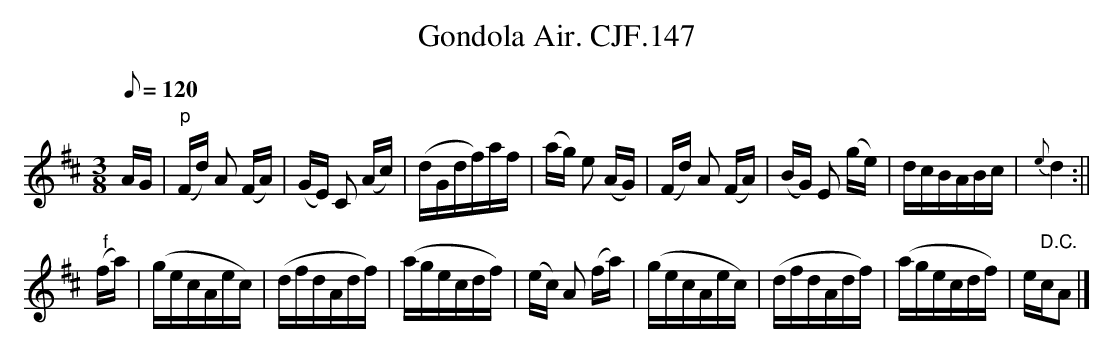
X:1
T:Gondola Air. CJF.147
M:3/8
L:1/16
Q:1/8=120
K:D
AG|"p"(Fd) A2 (FA)|(GE) C2 (Ac)|(dGdf)af|(ag) e2 (AG)|\
(Fd) A2 (FA)|(BG) E2 (ge)|dcBABc|{e}d4h:||
" f"(fa)|(gecAec)|(dfdAdf)|(agecdf)|(ec) A2 (fa)|\
(gecAec)|(dfdAdf)|(agecdf)|e" D.C."cA2|]
